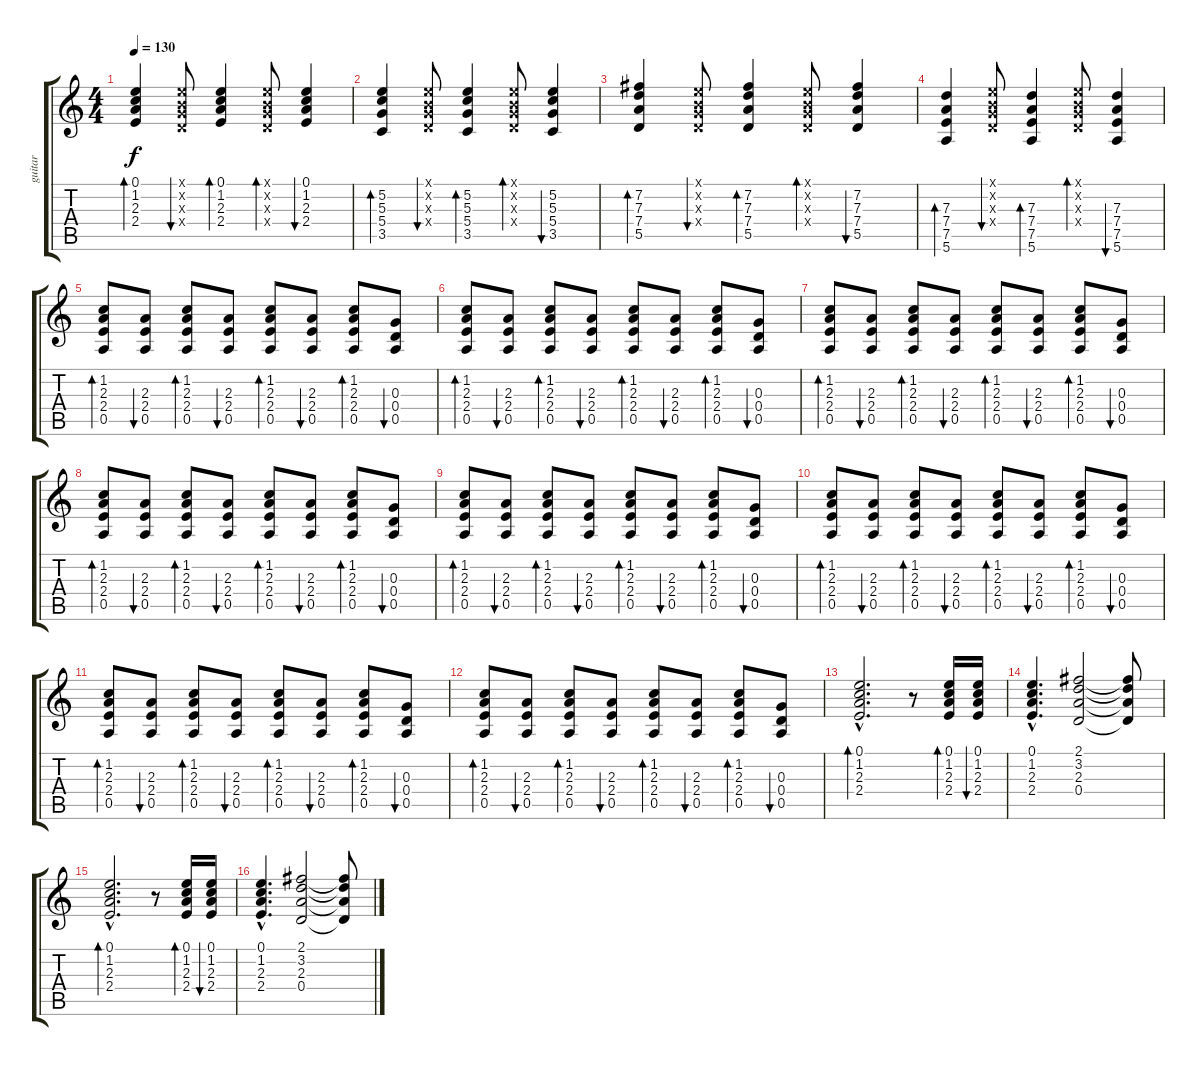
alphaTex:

\track ("guitar" "guitar") {instrument acousticguitarsteel}
\staff {score tabs}
\tuning (E4 B3 G3 D3 A2 E2) {hide}
\ts (4 4)
\tempo 130
\clef g2
\ks c
(0.1 1.2 2.3 2.4).4{bd 60 dy f} (0.1{x} 0.2{x} 0.3{x} 0.4{x}).8{bu 60} (0.1 1.2 2.3 2.4).4{bd 60} (0.1{x} 0.2{x} 0.3{x} 0.4{x}).8{bd 60} (0.1 1.2 2.3 2.4).4{bu 60} |
(5.2 5.3 5.4 3.5).4{bd 60} (0.1{x} 0.2{x} 0.3{x} 0.4{x}).8{bu 60} (5.2 5.3 5.4 3.5).4{bd 60} (0.1{x} 0.2{x} 0.3{x} 0.4{x}).8{bd 60} (5.2 5.3 5.4 3.5).4{bu 60} |
(7.2 7.3 7.4 5.5).4{bd 60} (0.1{x} 0.2{x} 0.3{x} 0.4{x}).8{bu 60} (7.2 7.3 7.4 5.5).4{bd 60} (0.1{x} 0.2{x} 0.3{x} 0.4{x}).8{bd 60} (7.2 7.3 7.4 5.5).4{bu 60} |
(7.3 7.4 7.5 5.6).4{bd 60} (0.1{x} 0.2{x} 0.3{x} 0.4{x}).8{bu 60} (7.3 7.4 7.5 5.6).4{bd 60} (0.1{x} 0.2{x} 0.3{x} 0.4{x}).8{bd 60} (7.3 7.4 7.5 5.6).4{bu 60} |
(1.2 2.3 2.4 0.5).8{bd 120 volume 7 instrument acousticguitarnylon} (2.3 2.4 0.5).8{bu 120} (1.2 2.3 2.4 0.5).8{bd 120} (2.3 2.4 0.5).8{bu 120} (1.2 2.3 2.4 0.5).8{bd 120} (2.3 2.4 0.5).8{bu 120} (1.2 2.3 2.4 0.5).8{bd 120} (0.3 0.4 0.5).8{bu 120} |
(1.2 2.3 2.4 0.5).8{bd 120} (2.3 2.4 0.5).8{bu 120} (1.2 2.3 2.4 0.5).8{bd 120} (2.3 2.4 0.5).8{bu 120} (1.2 2.3 2.4 0.5).8{bd 120} (2.3 2.4 0.5).8{bu 120} (1.2 2.3 2.4 0.5).8{bd 120} (0.3 0.4 0.5).8{bu 120} |
(1.2 2.3 2.4 0.5).8{bd 120} (2.3 2.4 0.5).8{bu 120} (1.2 2.3 2.4 0.5).8{bd 120} (2.3 2.4 0.5).8{bu 120} (1.2 2.3 2.4 0.5).8{bd 120} (2.3 2.4 0.5).8{bu 120} (1.2 2.3 2.4 0.5).8{bd 120} (0.3 0.4 0.5).8{bu 120} |
(1.2 2.3 2.4 0.5).8{bd 120} (2.3 2.4 0.5).8{bu 120} (1.2 2.3 2.4 0.5).8{bd 120} (2.3 2.4 0.5).8{bu 120} (1.2 2.3 2.4 0.5).8{bd 120} (2.3 2.4 0.5).8{bu 120} (1.2 2.3 2.4 0.5).8{bd 120} (0.3 0.4 0.5).8{bu 120} |
(1.2 2.3 2.4 0.5).8{bd 120} (2.3 2.4 0.5).8{bu 120} (1.2 2.3 2.4 0.5).8{bd 120} (2.3 2.4 0.5).8{bu 120} (1.2 2.3 2.4 0.5).8{bd 120} (2.3 2.4 0.5).8{bu 120} (1.2 2.3 2.4 0.5).8{bd 120} (0.3 0.4 0.5).8{bu 120} |
(1.2 2.3 2.4 0.5).8{bd 120} (2.3 2.4 0.5).8{bu 120} (1.2 2.3 2.4 0.5).8{bd 120} (2.3 2.4 0.5).8{bu 120} (1.2 2.3 2.4 0.5).8{bd 120} (2.3 2.4 0.5).8{bu 120} (1.2 2.3 2.4 0.5).8{bd 120} (0.3 0.4 0.5).8{bu 120} |
(1.2 2.3 2.4 0.5).8{bd 120} (2.3 2.4 0.5).8{bu 120} (1.2 2.3 2.4 0.5).8{bd 120} (2.3 2.4 0.5).8{bu 120} (1.2 2.3 2.4 0.5).8{bd 120} (2.3 2.4 0.5).8{bu 120} (1.2 2.3 2.4 0.5).8{bd 120} (0.3 0.4 0.5).8{bu 120} |
(1.2 2.3 2.4 0.5).8{bd 120} (2.3 2.4 0.5).8{bu 120} (1.2 2.3 2.4 0.5).8{bd 120} (2.3 2.4 0.5).8{bu 120} (1.2 2.3 2.4 0.5).8{bd 120} (2.3 2.4 0.5).8{bu 120} (1.2 2.3 2.4 0.5).8{bd 120} (0.3 0.4 0.5).8{bu 120} |
(0.1{hac} 1.2{hac} 2.3{hac} 2.4{hac}).2{d bd 60 volume 12 instrument electricguitarclean} r.8 (0.1 1.2 2.3 2.4).16{bd 60} (0.1 1.2 2.3 2.4).16{bu 60} |
(0.1{hac} 1.2{hac} 2.3{hac} 2.4{hac}).4{d} (2.1 3.2 2.3 0.4).2 (2.1{t} 3.2{t} 2.3{t} 0.4{t}).8 |
(0.1{hac} 1.2{hac} 2.3{hac} 2.4{hac}).2{d bd 60} r.8 (0.1 1.2 2.3 2.4).16{bd 60} (0.1 1.2 2.3 2.4).16{bu 60} |
(0.1{hac} 1.2{hac} 2.3{hac} 2.4{hac}).4{d} (2.1 3.2 2.3 0.4).2 (2.1{t} 3.2{t} 2.3{t} 0.4{t}).8
